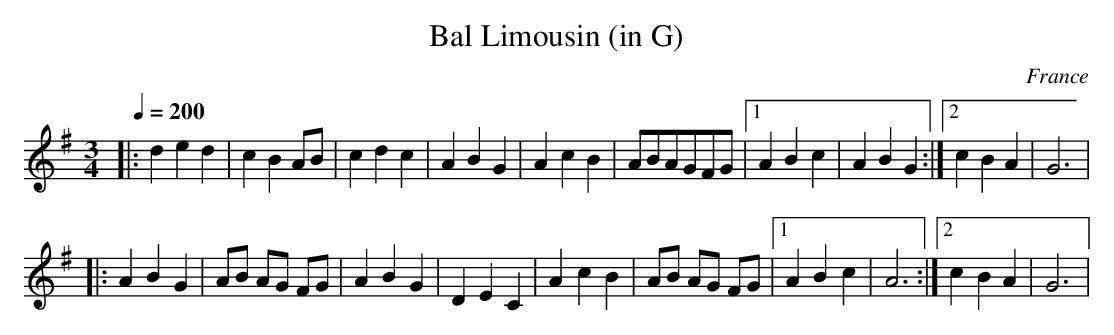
X:1
T:Bal Limousin (in G)
L:1/8
M:3/4
O:France
Q:1/4=200
K:G major
|:d2e2d2| c2B2AB | c2d2c2 | A2B2G2 | A2c2B2 | ABAGFG |1 A2B2c2 | A2B2G2:|2 c2B2A2 | G6 |
|:A2B2G2 | AB AG FG | A2B2G2 | D2E2C2 | A2c2B2 | AB AG FG |1 A2B2c2 | A6 :|2 c2B2A2 | G6|
